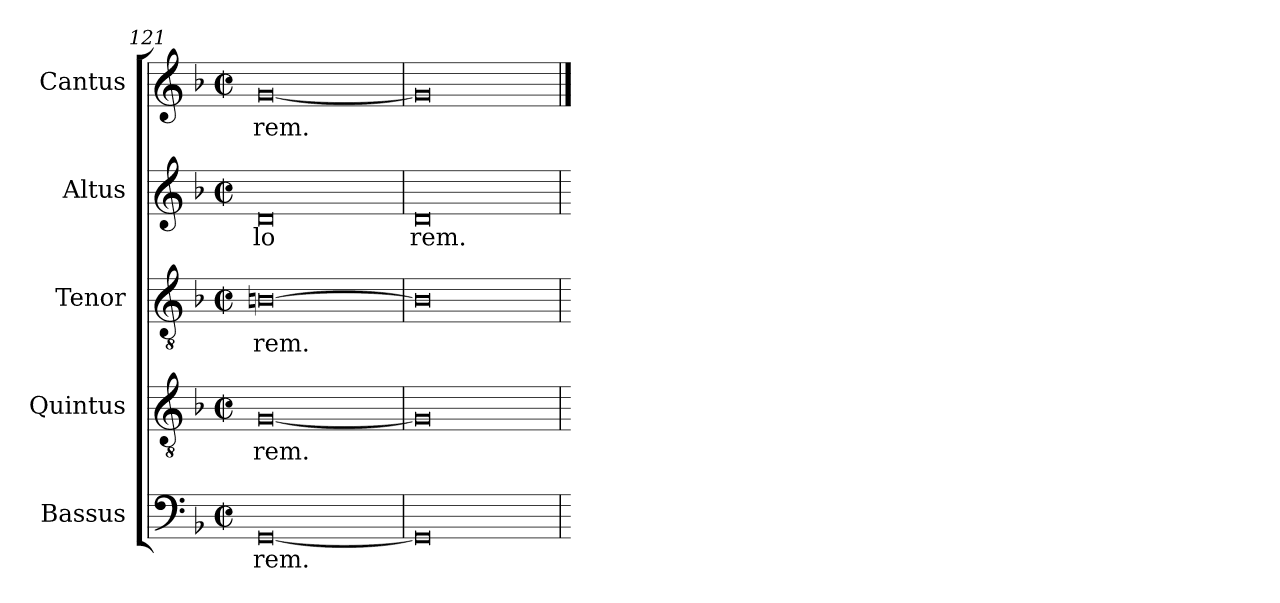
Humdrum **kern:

**kern	**text	**kern	**text	**kern	**text	**kern	**text	**kern	**text
*part5	*part5	*part4	*part4	*part3	*part3	*part2	*part2	*part1	*part1
*staff5	*staff5	*staff4	*staff4	*staff3	*staff3	*staff2	*staff2	*staff1	*staff1
*I"Bassus	*	*I"Quintus	*	*I"Tenor	*	*I"Altus	*	*I"Cantus	*
*clefF4	*	*clefGv2	*	*clefGv2	*	*clefG2	*	*clefG2	*
*k[b-]	*	*k[b-]	*	*k[b-]	*	*k[b-]	*	*k[b-]	*
*F:	*	*F:	*	*F:	*	*F:	*	*F:	*
*M2/2	*	*M2/2	*	*M2/2	*	*M2/2	*	*M2/2	*
*met(c|)	*	*met(c|)	*	*met(c|)	*	*met(c|)	*	*met(c|)	*
=121	=121	=121	=121	=121	=121	=121	=121	=121	=121
!	!LO:LY:b	!	!LO:LY:b	!	!LO:LY:b	!	!LO:LY:b:cj	!	!LO:LY:b
[<0GG	-rem.	[<0G	-rem.	[>0Bn	rem.	0d	lo	[<0g	-rem.
=122	=122	=122	=122	=122	=122	=122	=122	=122	=122
!	!	!	!	!	!	!	!LO:LY:b:cj	!	!
0GG]	.	0G]	.	0B]	.	0d	rem.	0g]	.
=	==	=	==	=	==	=	==	==	==
*-	*-	*-	*-	*-	*-	*-	*-	*-	*-
